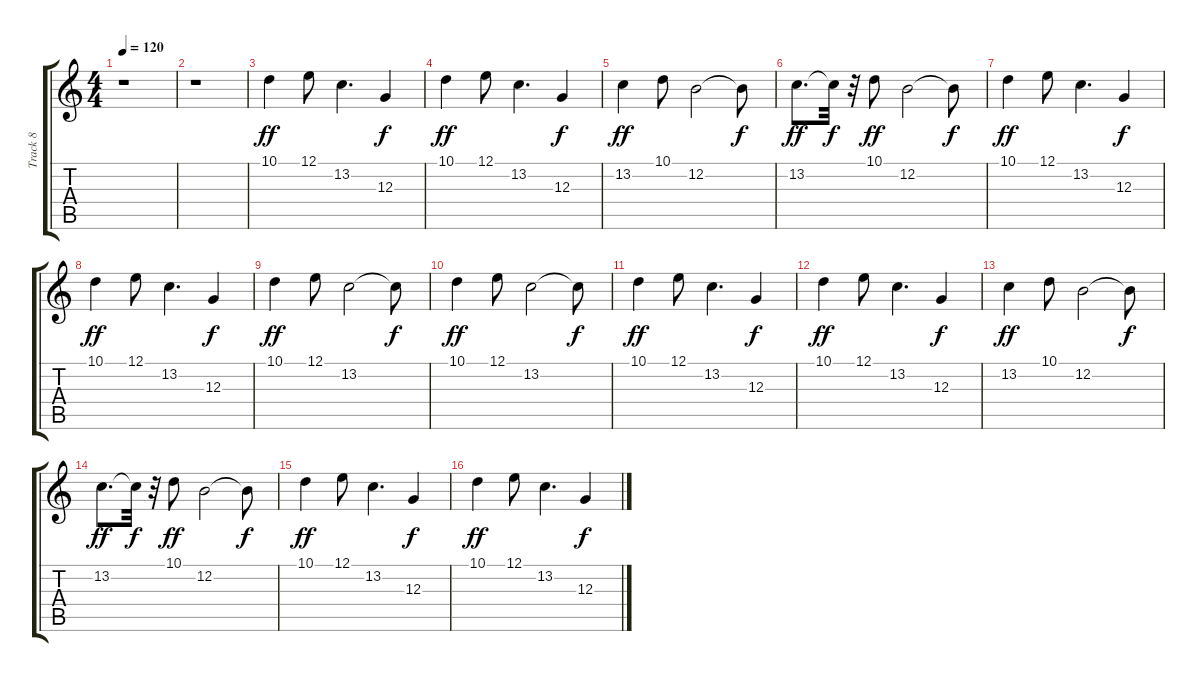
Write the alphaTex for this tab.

\track ("Track 8" "Track 8") {instrument lead2sawtooth}
\staff {score tabs}
\tuning (E4 B3 G3 D3 A2 E2) {hide}
\ts (4 4)
\tempo 120
\clef g2
\ks c
r.1{dy f} |
r.1 |
10.1.4{dy ff} 12.1.8 13.2.4{d} 12.3.4{dy f} |
10.1.4{dy ff} 12.1.8 13.2.4{d} 12.3.4{dy f} |
13.2.4{dy ff} 10.1.8 12.2.2 12.2{t}.8{dy f} |
13.2.8{d dy ff} 13.2{t}.32{dy f} r.32 10.1.8{dy ff} 12.2.2 12.2{t}.8{dy f} |
10.1.4{dy ff} 12.1.8 13.2.4{d} 12.3.4{dy f} |
10.1.4{dy ff} 12.1.8 13.2.4{d} 12.3.4{dy f} |
10.1.4{dy ff} 12.1.8 13.2.2 13.2{t}.8{dy f} |
10.1.4{dy ff} 12.1.8 13.2.2 13.2{t}.8{dy f} |
10.1.4{dy ff} 12.1.8 13.2.4{d} 12.3.4{dy f} |
10.1.4{dy ff} 12.1.8 13.2.4{d} 12.3.4{dy f} |
13.2.4{dy ff} 10.1.8 12.2.2 12.2{t}.8{dy f} |
13.2.8{d dy ff} 13.2{t}.32{dy f} r.32 10.1.8{dy ff} 12.2.2 12.2{t}.8{dy f} |
10.1.4{dy ff} 12.1.8 13.2.4{d} 12.3.4{dy f} |
10.1.4{dy ff} 12.1.8 13.2.4{d} 12.3.4{dy f}
